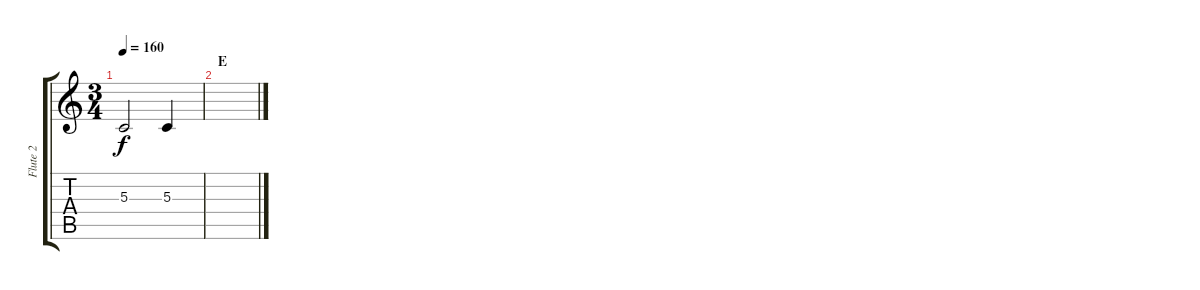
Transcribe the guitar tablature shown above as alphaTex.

\track ("Flute 2" "Flute 2") {instrument piccolo}
\staff {score tabs}
\tuning (E4 B3 G3 D3 A2 E2) {hide}
\ts (3 4)
\tempo 160
\clef g2
\ks c
5.3.2{dy f} 5.3.4 |
\section ("" "E")
